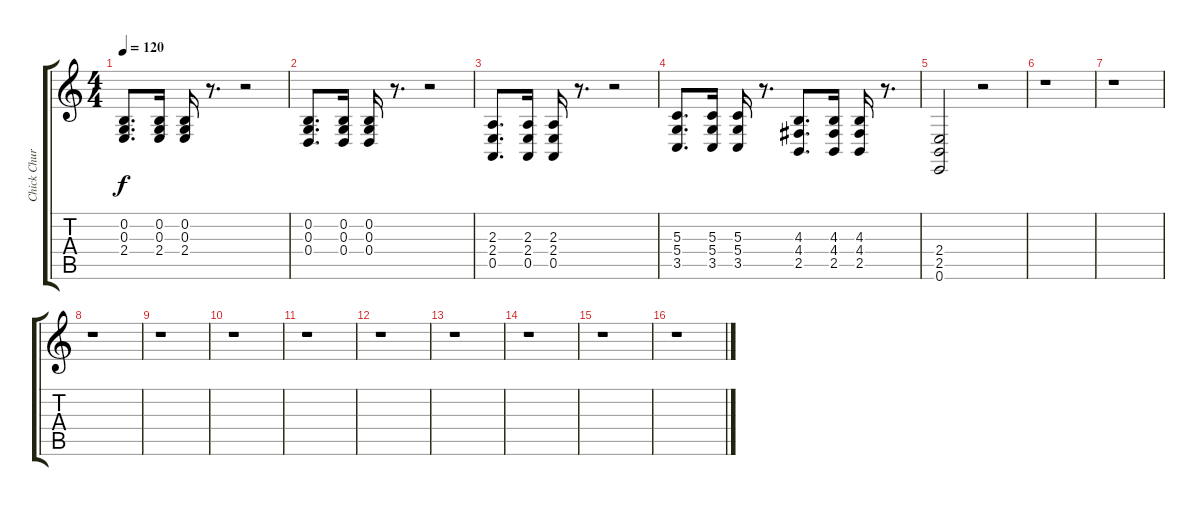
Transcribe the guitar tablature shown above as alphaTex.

\track ("Chick Churchill" "Chick Chur") {instrument brightacousticpiano}
\staff {score tabs}
\tuning (E4 B3 G3 D3 A2 E2) {hide}
\ts (4 4)
\tempo 120
\clef g2
\ks c
(0.2 0.3 2.4).8{d dy f} (0.2 0.3 2.4).16 (0.2 0.3 2.4).16 r.8{d} r.2 |
(0.2 0.3 0.4).8{d} (0.2 0.3 0.4).16 (0.2 0.3 0.4).16 r.8{d} r.2 |
(2.3 2.4 0.5).8{d} (2.3 2.4 0.5).16 (2.3 2.4 0.5).16 r.8{d} r.2 |
(5.3 5.4 3.5).8{d} (5.3 5.4 3.5).16 (5.3 5.4 3.5).16 r.8{d} (4.3 4.4 2.5).8{d} (4.3 4.4 2.5).16 (4.3 4.4 2.5).16 r.8{d} |
(2.4 2.5 0.6).2 r.2 |
r.1 |
r.1 |
r.1 |
r.1 |
r.1 |
r.1 |
r.1 |
r.1 |
r.1 |
r.1 |
r.1
